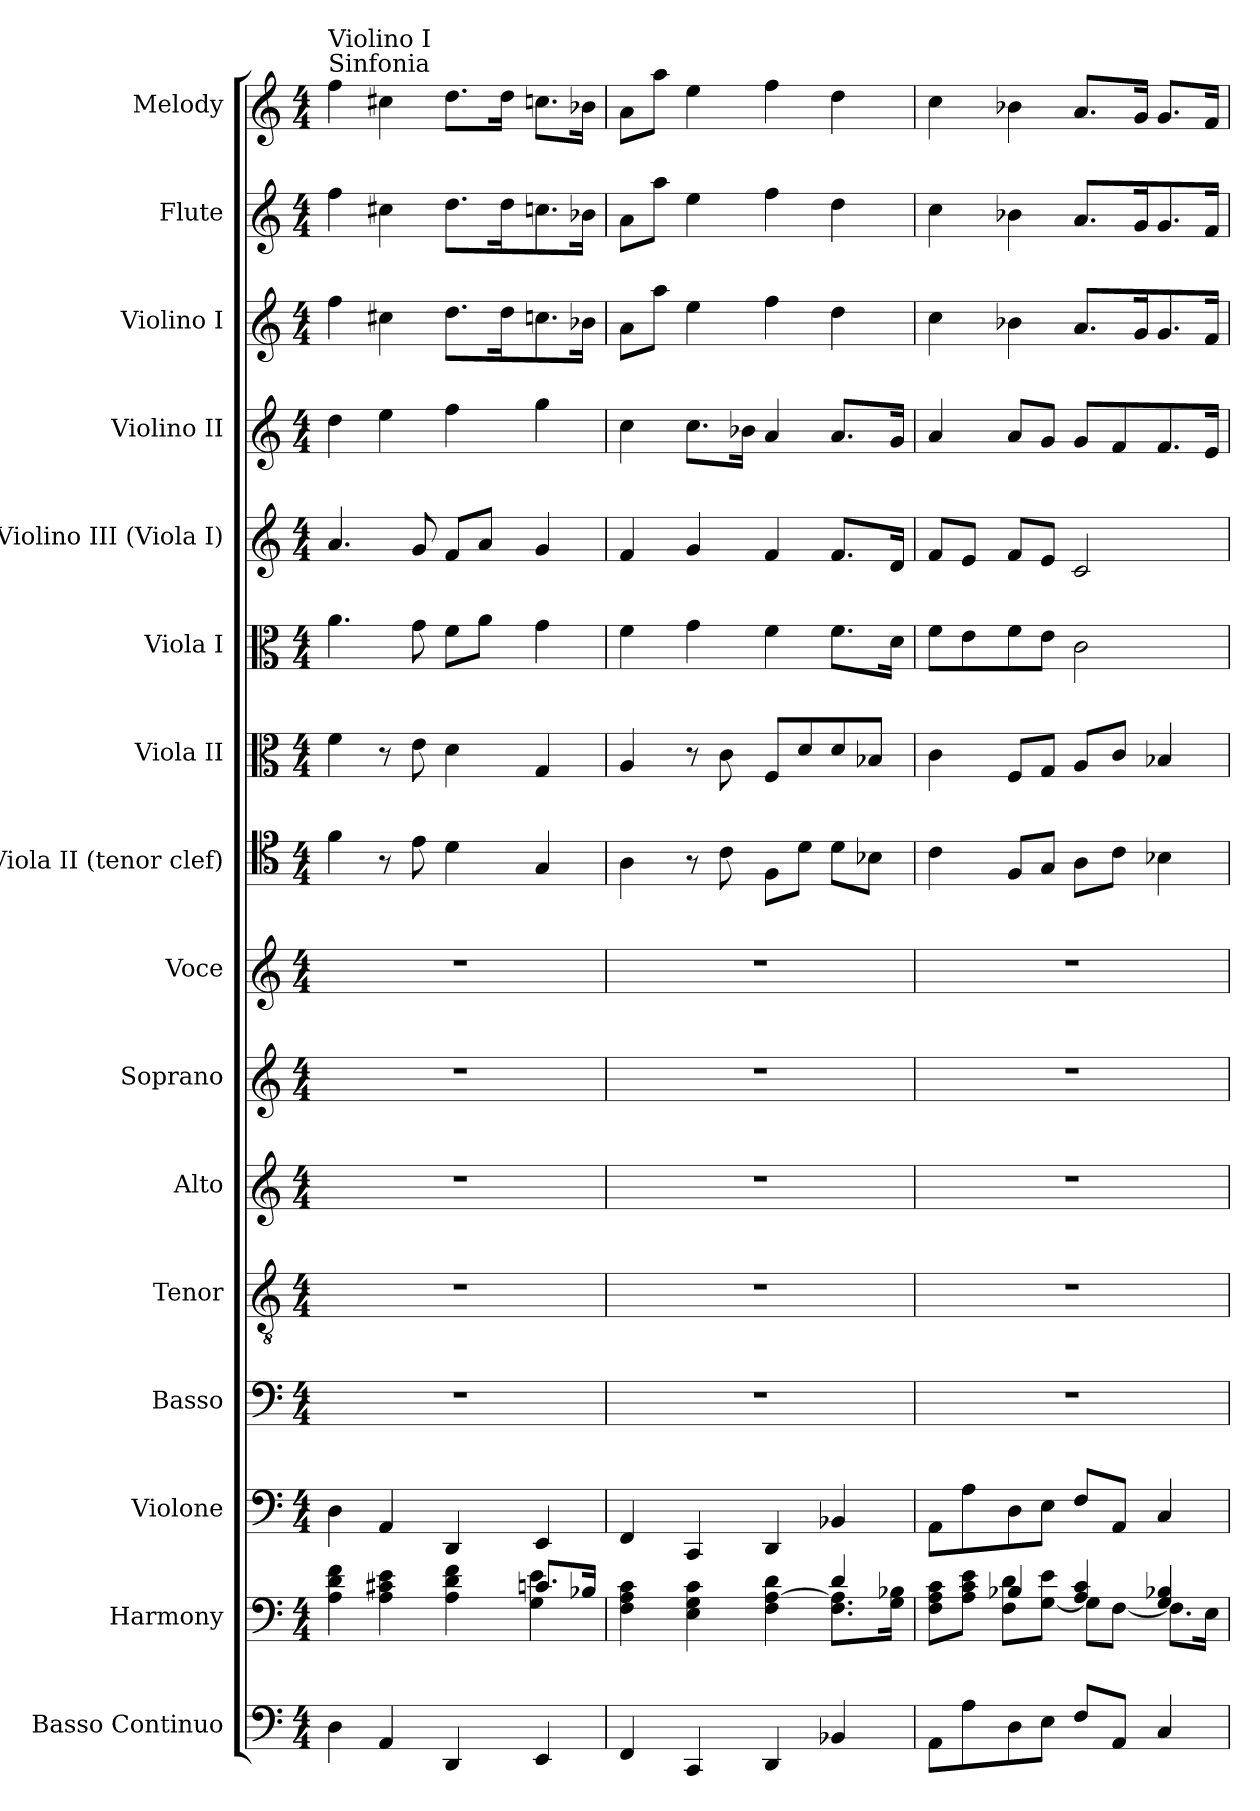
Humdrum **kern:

**kern	**kern	**kern	**kern	**kern	**kern	**kern	**kern	**kern	**kern	**kern	**kern	**kern	**kern	**kern	**kern
*part16	*part15	*part14	*part13	*part12	*part11	*part10	*part9	*part8	*part7	*part6	*part5	*part4	*part3	*part2	*part1
*staff16	*staff15	*staff14	*staff13	*staff12	*staff11	*staff10	*staff9	*staff8	*staff7	*staff6	*staff5	*staff4	*staff3	*staff2	*staff1
*I"Basso Continuo	*I"Harmony	*I"Violone	*I"Basso	*I"Tenor	*I"Alto	*I"Soprano	*I"Voce	*I"Viola II (tenor clef)	*I"Viola II	*I"Viola I	*I"Violino III (Viola I)	*I"Violino II	*I"Violino I	*I"Flute	*I"Melody
*I'B.C.	*I'H.	*I'Vne.	*I'B.	*I'T.	*I'A.	*I'S.	*I'V.	*I'Va.II	*I'Va.II	*I'Va.I	*I'V.III	*I'V.II	*I'V.I	*I'Fl.	*I'M.
*clefF4	*clefF4	*clefF4	*clefF4	*clefGv2	*clefG2	*clefG2	*clefG2	*clefC4	*clefC3	*clefC3	*clefG2	*clefG2	*clefG2	*clefG2	*clefG2
*k[]	*k[]	*k[]	*k[]	*k[]	*k[]	*k[]	*k[]	*k[]	*k[]	*k[]	*k[]	*k[]	*k[]	*k[]	*k[]
*M4/4	*M4/4	*M4/4	*M4/4	*M4/4	*M4/4	*M4/4	*M4/4	*M4/4	*M4/4	*M4/4	*M4/4	*M4/4	*M4/4	*M4/4	*M4/4
*MM66	*MM66	*MM66	*MM66	*MM66	*MM66	*MM66	*MM66	*MM66	*MM66	*MM66	*MM66	*MM66	*MM66	*MM66	*MM66
=1	=1	=1	=1	=1	=1	=1	=1	=1	=1	=1	=1	=1	=1	=1	=1
*	*^	*	*	*	*	*	*	*	*	*	*	*	*	*	*
!	!	!	!	!	!	!	!	!	!	!	!	!	!	!	!	!LO:TX:t=Sinfonia
!	!	!	!	!	!	!	!	!	!	!	!	!	!	!	!	!LO:TX:a:t=Violino I
4D\	4A\ 4d\ 4f\	2.ryy	4D\	1r	1r	1r	1r	1r	4f\	4f\	4.a\	4.a/	4dd\	4ff\	4ff\	4ff\
4AA/	4A\ 4c#X\ 4e\	.	4AA/	.	.	.	.	.	8r	8r	.	.	4ee\	4cc#X\	4cc#X\	4cc#X\
.	.	.	.	.	.	.	.	.	8e\	8e\	8g\	8g/	.	.	.	.
4DD/	4A\ 4d\ 4f\	.	4DD/	.	.	.	.	.	4d\	4d\	8f\L	8f/L	4ff\	8.dd\L	8.dd\L	8.dd\L
.	.	.	.	.	.	.	.	.	.	.	8a\J	8a/J	.	.	.	.
.	.	.	.	.	.	.	.	.	.	.	.	.	.	16dd\K	16dd\K	16dd\Jk
4EE/	8.cn/L	4G\ 4e\	4EE/	.	.	.	.	.	4G/	4G/	4g\	4g/	4gg\	8.ccni\	8.ccni\	8.ccni\L
.	16B-X/Jk	.	.	.	.	.	.	.	.	.	.	.	.	16b-X\Jk	16b-X\Jk	16b-X\Jk
=2	=2	=2	=2	=2	=2	=2	=2	=2	=2	=2	=2	=2	=2	=2	=2	=2
4FF/	4F\ 4A\ 4c\	2.ryy	4FF/	1r	1r	1r	1r	1r	4A\	4A/	4f\	4f/	4cc\	8a\L	8a\L	8a\L
.	.	.	.	.	.	.	.	.	.	.	.	.	.	8aa\J	8aa\J	8aa\J
4CC/	4E\ 4G\ 4c\	.	4CC/	.	.	.	.	.	8r	8r	4g\	4g/	8.cc\L	4ee\	4ee\	4ee\
.	.	.	.	.	.	.	.	.	8c\	8c\	.	.	.	.	.	.
.	.	.	.	.	.	.	.	.	.	.	.	.	16b-X\Jk	.	.	.
4DD/	4F\ [4A\ 4d\	.	4DD/	.	.	.	.	.	8F\L	8F/L	4f\	4f/	4a/	4ff\	4ff\	4ff\
.	.	.	.	.	.	.	.	.	8d\J	8d/	.	.	.	.	.	.
4BB-X/	4d/	8.F\ 8.A]\L	4BB-X/	.	.	.	.	.	8d\L	8d/	8.f\L	8.f/L	8.a/L	4dd\	4dd\	4dd\
.	.	.	.	.	.	.	.	.	8B-X\J	8B-X/J	.	.	.	.	.	.
.	.	16G\ 16B-X\Jk	.	.	.	.	.	.	.	.	16d\Jk	16d/Jk	16g/Jk	.	.	.
=3	=3	=3	=3	=3	=3	=3	=3	=3	=3	=3	=3	=3	=3	=3	=3	=3
8AA\L	8F\ 8A\ 8c\L	4ryy	8AA\L	1r	1r	1r	1r	1r	4c\	4c\	8f\L	8f/L	4a/	4cc\	4cc\	4cc\
8A\	8A\ 8c\ 8e\J	.	8A\	.	.	.	.	.	.	.	8e\	8e/J	.	.	.	.
8D\	4B-X/	8F\ 8d\L	8D\	.	.	.	.	.	8F/L	8F/L	8f\	8f/L	8a/L	4b-X\	4b-X\	4b-X\
8E\J	.	[8G\ 8e\J	8E\J	.	.	.	.	.	8G/J	8G/J	8e\J	8e/J	8g/J	.	.	.
8F/L	4A/ 4c/	8G\L]	8F/L	.	.	.	.	.	8A\L	8A/L	2c\	2c/	8g/L	8.a/L	8.a/L	8.a/L
8AA/J	.	[8F\J	8AA/J	.	.	.	.	.	8c\J	8c/J	.	.	8f/	.	.	.
.	.	.	.	.	.	.	.	.	.	.	.	.	.	16g/K	16g/K	16g/Jk
4C/	4G/ 4B-X/	8.F\L]	4C/	.	.	.	.	.	4B-X\	4B-X/	.	.	8.f/	8.g/	8.g/	8.g/L
.	.	16E\Jk	.	.	.	.	.	.	.	.	.	.	16e/Jk	16f/Jk	16f/Jk	16f/Jk
*	*v	*v	*	*	*	*	*	*	*	*	*	*	*	*	*	*
=	=	=	=	=	=	=	=	=	=	=	=	=	=	=	=
*-	*-	*-	*-	*-	*-	*-	*-	*-	*-	*-	*-	*-	*-	*-	*-
